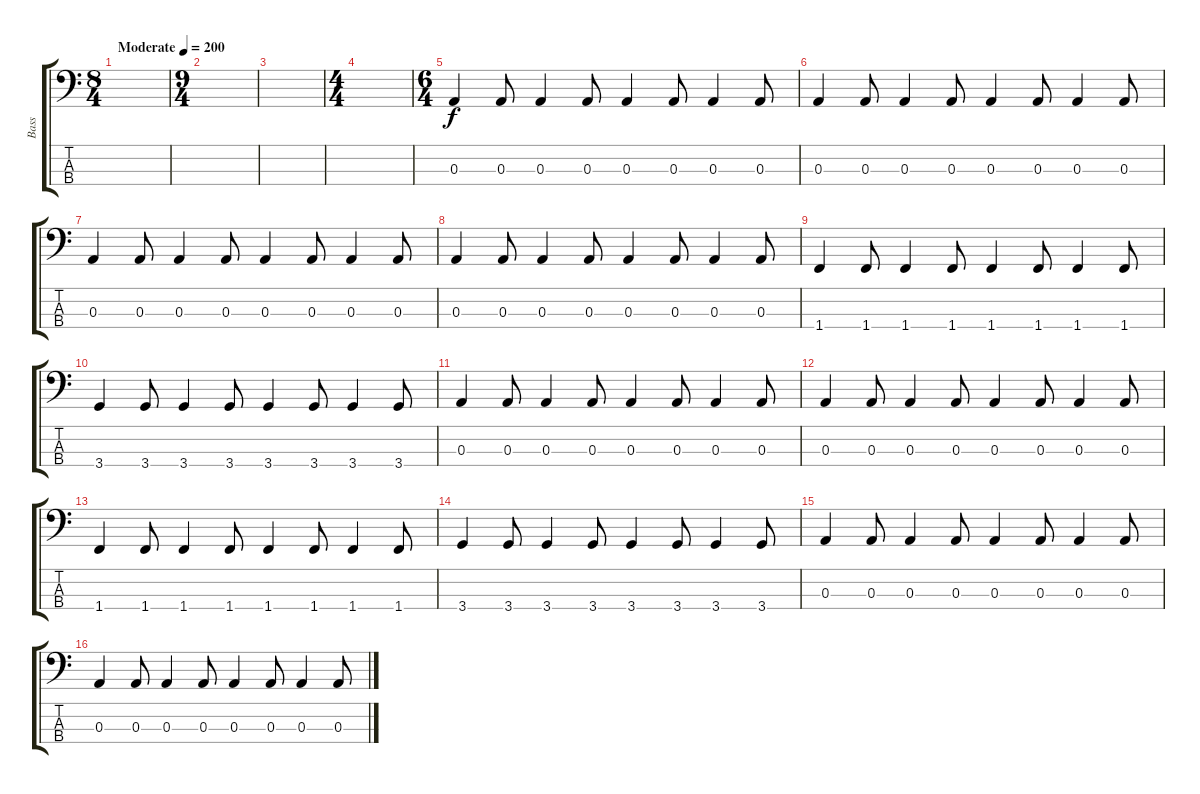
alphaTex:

\track ("Bass" "Bass") {instrument electricbassfinger}
\staff {score tabs}
\tuning (G2 D2 A1 E1) {hide}
\ts (8 4)
\tempo (200 "Moderate")
\clef f4
\ks c
|
\ts (9 4)
|
|
\ts (4 4)
|
\ts (6 4)
0.3.4 0.3.8 0.3.4 0.3.8 0.3.4 0.3.8 0.3.4 0.3.8 |
0.3.4 0.3.8 0.3.4 0.3.8 0.3.4 0.3.8 0.3.4 0.3.8 |
0.3.4 0.3.8 0.3.4 0.3.8 0.3.4 0.3.8 0.3.4 0.3.8 |
0.3.4 0.3.8 0.3.4 0.3.8 0.3.4 0.3.8 0.3.4 0.3.8 |
1.4.4 1.4.8 1.4.4 1.4.8 1.4.4 1.4.8 1.4.4 1.4.8 |
3.4.4 3.4.8 3.4.4 3.4.8 3.4.4 3.4.8 3.4.4 3.4.8 |
0.3.4 0.3.8 0.3.4 0.3.8 0.3.4 0.3.8 0.3.4 0.3.8 |
0.3.4 0.3.8 0.3.4 0.3.8 0.3.4 0.3.8 0.3.4 0.3.8 |
1.4.4 1.4.8 1.4.4 1.4.8 1.4.4 1.4.8 1.4.4 1.4.8 |
3.4.4 3.4.8 3.4.4 3.4.8 3.4.4 3.4.8 3.4.4 3.4.8 |
0.3.4 0.3.8 0.3.4 0.3.8 0.3.4 0.3.8 0.3.4 0.3.8 |
0.3.4 0.3.8 0.3.4 0.3.8 0.3.4 0.3.8 0.3.4 0.3.8
